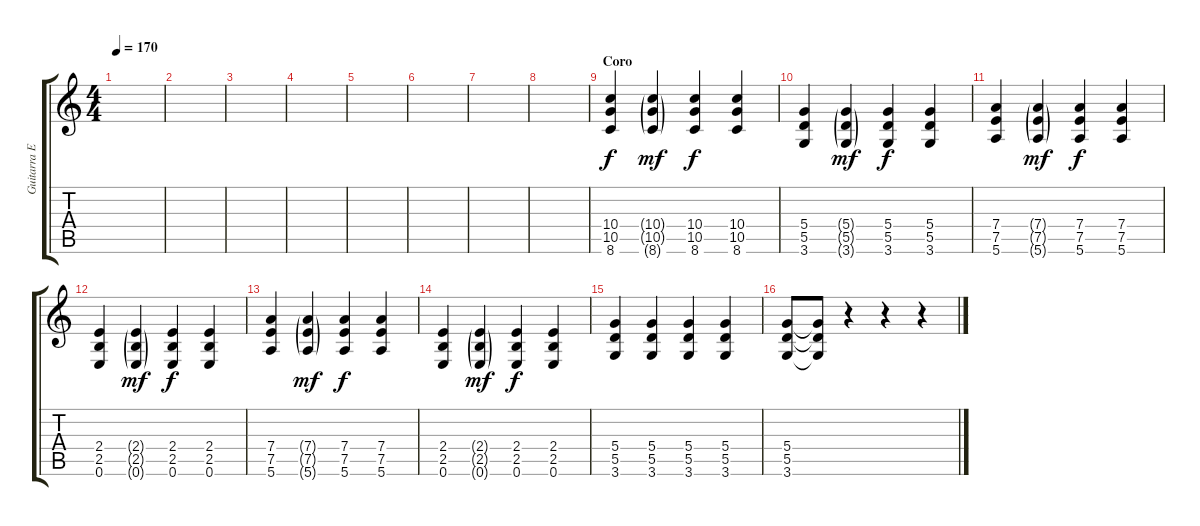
\track ("Guitarra Electrica 2 (Coro y Puente)" "Guitarra E") {instrument overdrivenguitar}
\staff {score tabs}
\tuning (E4 B3 G3 D3 A2 E2) {hide}
\ts (4 4)
\tempo 170
\clef g2
\ks c
|
|
|
|
|
|
|
|
\section ("" "Coro")
(10.4 10.5 8.6).4 (10.4{g} 10.5{g} 8.6{g}).4{dy mf} (10.4 10.5 8.6).4{dy f} (10.4 10.5 8.6).4 |
(5.4 5.5 3.6).4 (5.4{g} 5.5{g} 3.6{g}).4{dy mf} (5.4 5.5 3.6).4{dy f} (5.4 5.5 3.6).4 |
(7.4 7.5 5.6).4 (7.4{g} 7.5{g} 5.6{g}).4{dy mf} (7.4 7.5 5.6).4{dy f} (7.4 7.5 5.6).4 |
(2.4 2.5 0.6).4 (2.4{g} 2.5{g} 0.6{g}).4{dy mf} (2.4 2.5 0.6).4{dy f} (2.4 2.5 0.6).4 |
(7.4 7.5 5.6).4 (7.4{g} 7.5{g} 5.6{g}).4{dy mf} (7.4 7.5 5.6).4{dy f} (7.4 7.5 5.6).4 |
(2.4 2.5 0.6).4 (2.4{g} 2.5{g} 0.6{g}).4{dy mf} (2.4 2.5 0.6).4{dy f} (2.4 2.5 0.6).4 |
(5.4 5.5 3.6).4 (5.4 5.5 3.6).4 (5.4 5.5 3.6).4 (5.4 5.5 3.6).4 |
(5.4 5.5 3.6).8 (5.4{t} 5.5{t} 3.6{t}).8 r.4 r.4 r.4
